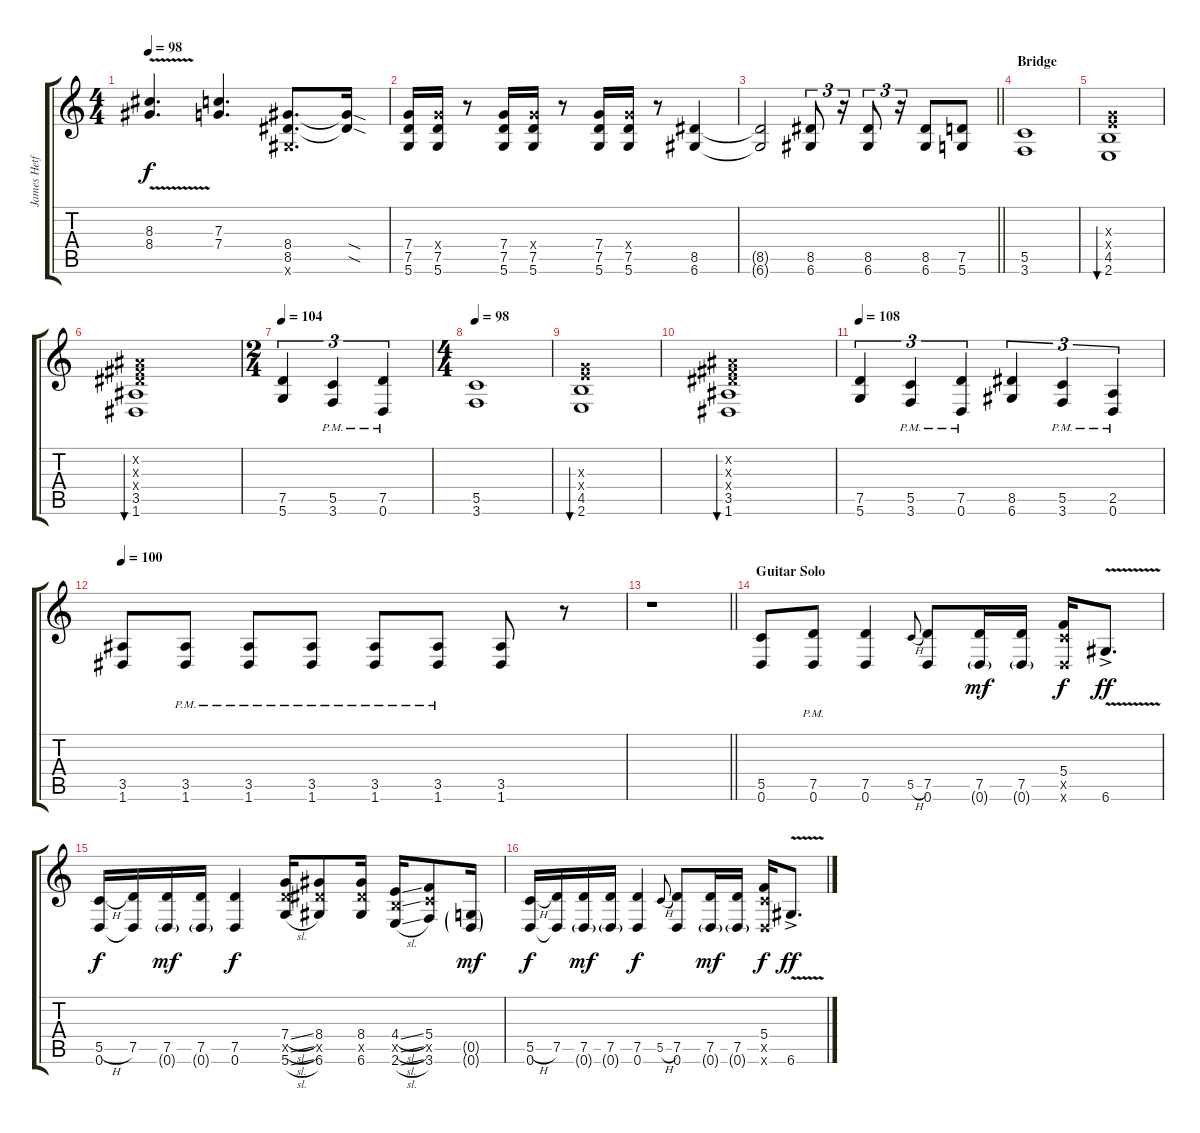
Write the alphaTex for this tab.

\track ("James Hetfield (Guitar Rhythm)" "James Hetf") {instrument distortionguitar}
\staff {score tabs}
\tuning (D4 A3 F3 C3 G2 D2) {hide}
\ts (4 4)
\tempo 98
\clef g2
\ks c
(8.3{v} 8.4{v}).4{d dy f} (7.3 7.4).4{d} (8.4 8.5 6.6{x}).8{d} (8.4{sod t} 8.5{sod t}).16 |
(7.4 7.5 5.6).16 (7.4{x} 7.5 5.6).16 r.8 (7.4 7.5 5.6).16 (7.4{x} 7.5 5.6).16 r.8 (7.4 7.5 5.6).16 (7.4{x} 7.5 5.6).16 r.8 (8.5 6.6).4 |
\barLineRight lightlight
(8.5{t} 6.6{t}).2 (8.5 6.6).8{tu (3 2)} r.16{tu (3 2)} (8.5 6.6).8{tu (3 2)} r.16{tu (3 2)} (8.5 6.6).8 (7.5 5.6).8 |
\section ("" "Bridge")
(5.5 3.6).1{volume 11} |
(2.3{x} 4.4{x} 4.5 2.6).1{bu 60} |
(1.2{x} 1.3{x} 3.4{x} 3.5 1.6).1{bu 60} |
\ts (2 4)
\tempo 104
(7.5 5.6).4{tu (3 2)} (5.5{pm} 3.6{pm}).4{tu (3 2)} (7.5{pm} 0.6{pm}).4{tu (3 2)} |
\ts (4 4)
\tempo 98
(5.5 3.6).1 |
(2.3{x} 4.4{x} 4.5 2.6).1{bu 60} |
(1.2{x} 1.3{x} 3.4{x} 3.5 1.6).1{bu 60} |
\tempo 108
(7.5 5.6).4{tu (3 2)} (5.5{pm} 3.6{pm}).4{tu (3 2)} (7.5{pm} 0.6{pm}).4{tu (3 2)} (8.5 6.6).4{tu (3 2)} (5.5{pm} 3.6{pm}).4{tu (3 2)} (2.5{pm} 0.6{pm}).4{tu (3 2)} |
\tempo 100
(3.5 1.6).8 (3.5{pm} 1.6{pm}).8 (3.5{pm} 1.6{pm}).8 (3.5{pm} 1.6{pm}).8 (3.5{pm} 1.6{pm}).8 (3.5{pm} 1.6{pm}).8 (3.5 1.6).8 r.8 |
\barLineRight lightlight
r.1 |
\section ("" "Guitar Solo")
(5.5 0.6).8 (7.5{pm} 0.6{pm}).8 (7.5 0.6).4 5.5{h}.8{gr onbeat} (7.5 0.6).8 (7.5 0.6{g}).16{dy mf} (7.5 0.6{g}).16 (5.4 5.5{x} 0.6{x}).16{dy f} 6.6{v ac}.8{d dy ff} |
(5.5{h} 0.6).16{dy f} (7.5 0.6{t}).16 (7.5 0.6{g}).16{dy mf} (7.5 0.6{g}).16 (7.5 0.6).4{dy f} (7.4{sl} 7.5{sl x} 5.6{sl}).16 (8.4 8.5{x} 6.6).8 (8.4 8.5{x} 6.6).16 (4.4{sl} 4.5{sl x} 2.6{sl}).16 (5.4 5.5{x} 3.6).8 (0.5{g} 0.6{g}).16{dy mf} |
(5.5{h} 0.6).16{dy f} (7.5 0.6{t}).16 (7.5 0.6{g}).16{dy mf} (7.5 0.6{g}).16 (7.5 0.6).4{dy f} 5.5{h}.8{gr onbeat} (7.5 0.6).8 (7.5 0.6{g}).16{dy mf} (7.5 0.6{g}).16 (5.4 5.5{x} 0.6{x}).16{dy f} 6.6{v ac}.8{d dy ff}
